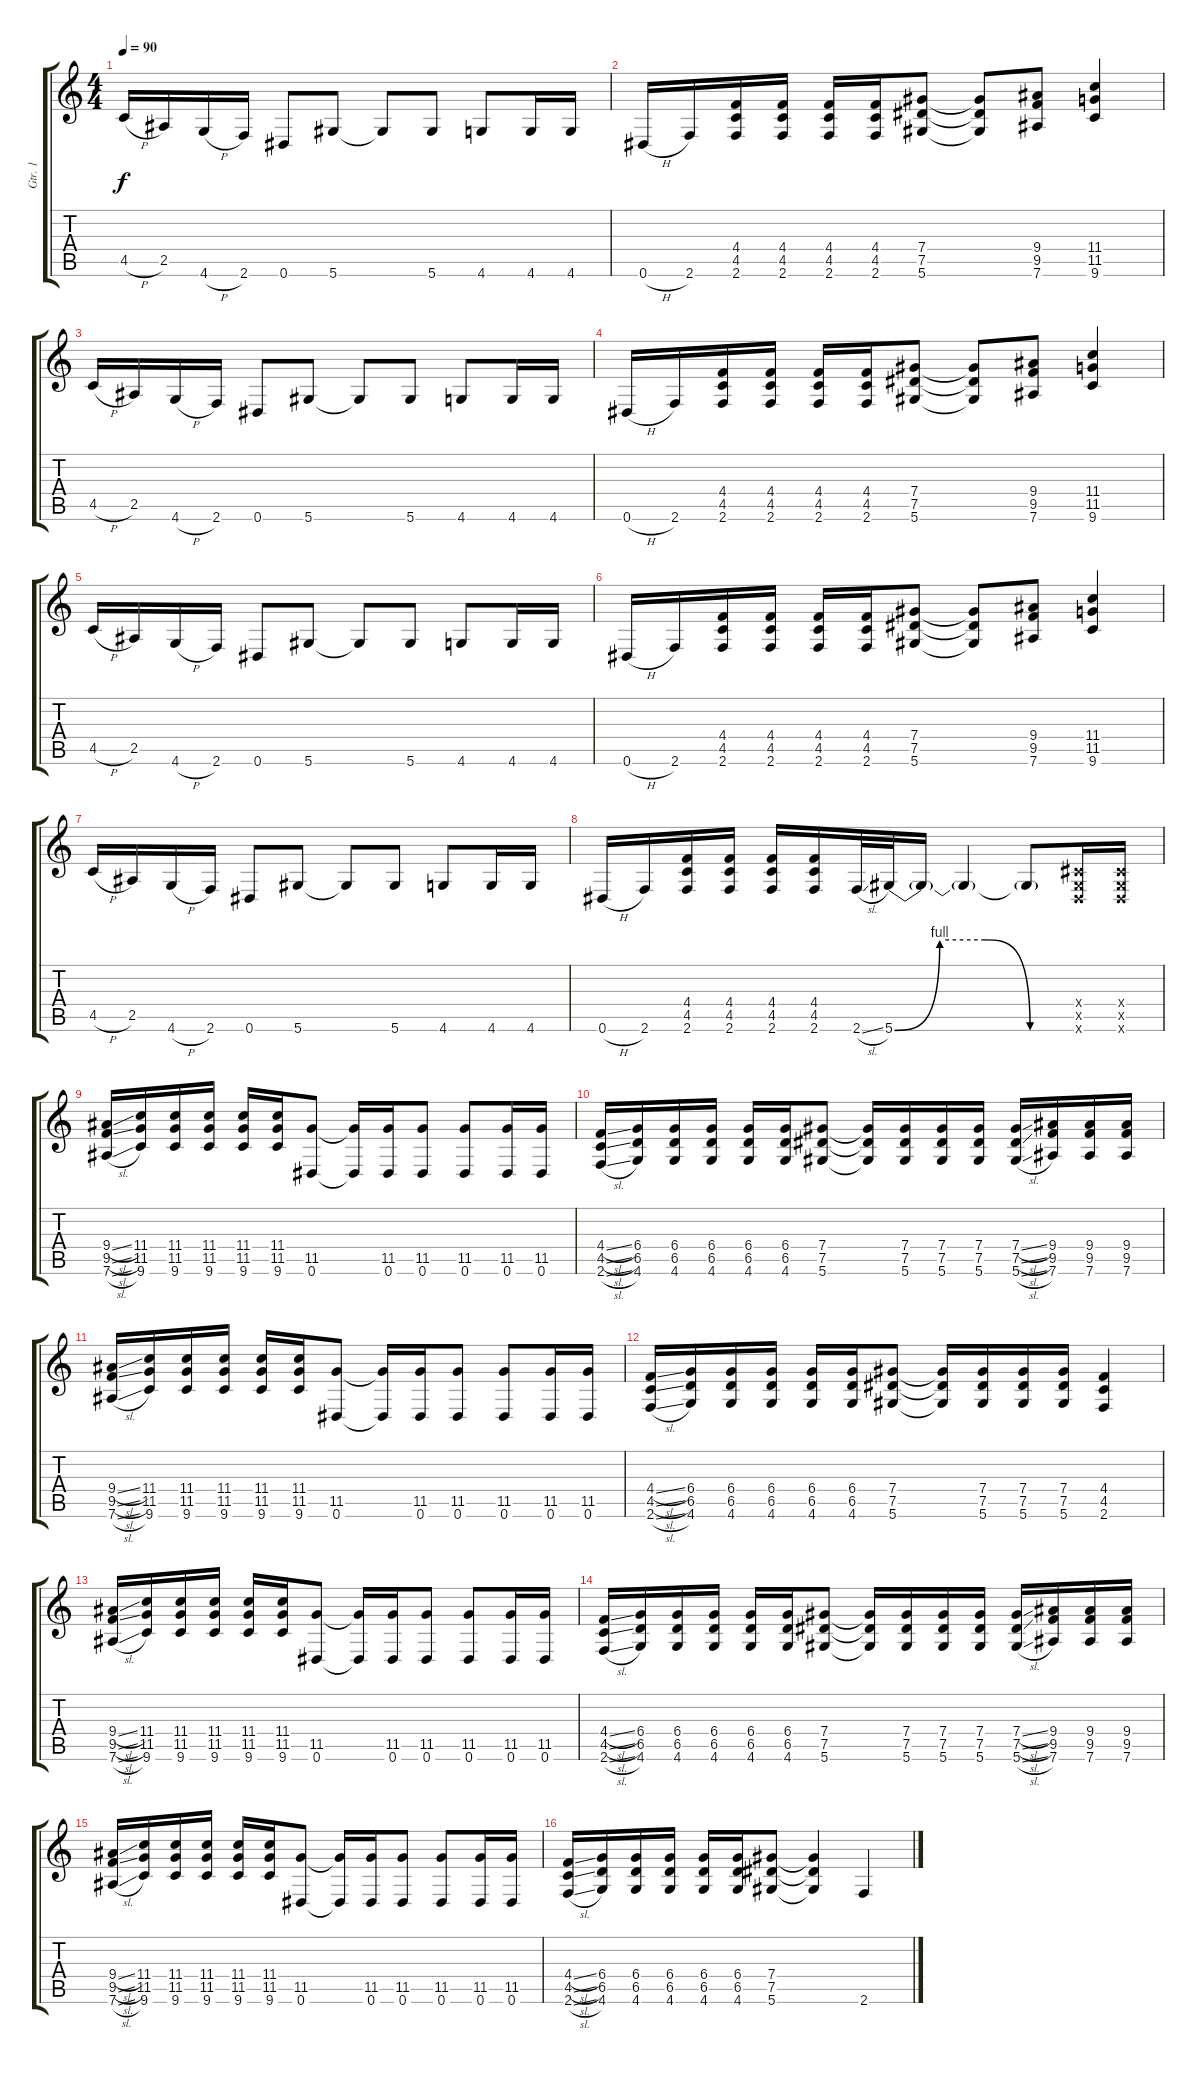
\track ("Gtr. 1" "Gtr. 1") {instrument distortionguitar}
\staff {score tabs}
\tuning (Eb4 Bb3 Gb3 Db3 Ab2 Eb2) {hide}
\ts (4 4)
\tempo 90
\clef g2
\ks c
4.5{h}.16{dy f} 2.5.16 4.6{h}.16 2.6.16 0.6.8 5.6.8 5.6{t}.8 5.6.8 4.6.8 4.6.16 4.6.16 |
0.6{h}.16 2.6.16 (4.4 4.5 2.6).16 (4.4 4.5 2.6).16 (4.4 4.5 2.6).16 (4.4 4.5 2.6).16 (7.4 7.5 5.6).8 (7.4{t} 7.5{t} 5.6{t}).8 (9.4 9.5 7.6).8 (11.4 11.5 9.6).4 |
4.5{h}.16 2.5.16 4.6{h}.16 2.6.16 0.6.8 5.6.8 5.6{t}.8 5.6.8 4.6.8 4.6.16 4.6.16 |
0.6{h}.16 2.6.16 (4.4 4.5 2.6).16 (4.4 4.5 2.6).16 (4.4 4.5 2.6).16 (4.4 4.5 2.6).16 (7.4 7.5 5.6).8 (7.4{t} 7.5{t} 5.6{t}).8 (9.4 9.5 7.6).8 (11.4 11.5 9.6).4 |
4.5{h}.16 2.5.16 4.6{h}.16 2.6.16 0.6.8 5.6.8 5.6{t}.8 5.6.8 4.6.8 4.6.16 4.6.16 |
0.6{h}.16 2.6.16 (4.4 4.5 2.6).16 (4.4 4.5 2.6).16 (4.4 4.5 2.6).16 (4.4 4.5 2.6).16 (7.4 7.5 5.6).8 (7.4{t} 7.5{t} 5.6{t}).8 (9.4 9.5 7.6).8 (11.4 11.5 9.6).4 |
4.5{h}.16 2.5.16 4.6{h}.16 2.6.16 0.6.8 5.6.8 5.6{t}.8 5.6.8 4.6.8 4.6.16 4.6.16 |
0.6{h}.16 2.6.16 (4.4 4.5 2.6).16 (4.4 4.5 2.6).16 (4.4 4.5 2.6).16 (4.4 4.5 2.6).16 2.6{sl}.32 5.6{be (custom 0 0 15 4 30 4 45 0 60 0)}.32 5.6{t}.16 5.6{t}.4 5.6{t}.8 (0.4{x} 0.5{x} 0.6{x}).16 (0.4{x} 0.5{x} 0.6{x}).16 |
(9.4{sl} 9.5{sl} 7.6{sl}).16 (11.4 11.5 9.6).16 (11.4 11.5 9.6).16 (11.4 11.5 9.6).16 (11.4 11.5 9.6).16 (11.4 11.5 9.6).16 (11.5 0.6).8 (11.5{t} 0.6{t}).16 (11.5 0.6).16 (11.5 0.6).8 (11.5 0.6).8 (11.5 0.6).16 (11.5 0.6).16 |
(4.4{sl} 4.5{sl} 2.6{sl}).16 (6.4 6.5 4.6).16 (6.4 6.5 4.6).16 (6.4 6.5 4.6).16 (6.4 6.5 4.6).16 (6.4 6.5 4.6).16 (7.4 7.5 5.6).8 (7.4{t} 7.5{t} 5.6{t}).16 (7.4 7.5 5.6).16 (7.4 7.5 5.6).16 (7.4 7.5 5.6).16 (7.4{sl} 7.5{sl} 5.6{sl}).16 (9.4 9.5 7.6).16 (9.4 9.5 7.6).16 (9.4 9.5 7.6).16 |
(9.4{sl} 9.5{sl} 7.6{sl}).16 (11.4 11.5 9.6).16 (11.4 11.5 9.6).16 (11.4 11.5 9.6).16 (11.4 11.5 9.6).16 (11.4 11.5 9.6).16 (11.5 0.6).8 (11.5{t} 0.6{t}).16 (11.5 0.6).16 (11.5 0.6).8 (11.5 0.6).8 (11.5 0.6).16 (11.5 0.6).16 |
(4.4{sl} 4.5{sl} 2.6{sl}).16 (6.4 6.5 4.6).16 (6.4 6.5 4.6).16 (6.4 6.5 4.6).16 (6.4 6.5 4.6).16 (6.4 6.5 4.6).16 (7.4 7.5 5.6).8 (7.4{t} 7.5{t} 5.6{t}).16 (7.4 7.5 5.6).16 (7.4 7.5 5.6).16 (7.4 7.5 5.6).16 (4.4 4.5 2.6).4 |
(9.4{sl} 9.5{sl} 7.6{sl}).16 (11.4 11.5 9.6).16 (11.4 11.5 9.6).16 (11.4 11.5 9.6).16 (11.4 11.5 9.6).16 (11.4 11.5 9.6).16 (11.5 0.6).8 (11.5{t} 0.6{t}).16 (11.5 0.6).16 (11.5 0.6).8 (11.5 0.6).8 (11.5 0.6).16 (11.5 0.6).16 |
(4.4{sl} 4.5{sl} 2.6{sl}).16 (6.4 6.5 4.6).16 (6.4 6.5 4.6).16 (6.4 6.5 4.6).16 (6.4 6.5 4.6).16 (6.4 6.5 4.6).16 (7.4 7.5 5.6).8 (7.4{t} 7.5{t} 5.6{t}).16 (7.4 7.5 5.6).16 (7.4 7.5 5.6).16 (7.4 7.5 5.6).16 (7.4{sl} 7.5{sl} 5.6{sl}).16 (9.4 9.5 7.6).16 (9.4 9.5 7.6).16 (9.4 9.5 7.6).16 |
(9.4{sl} 9.5{sl} 7.6{sl}).16 (11.4 11.5 9.6).16 (11.4 11.5 9.6).16 (11.4 11.5 9.6).16 (11.4 11.5 9.6).16 (11.4 11.5 9.6).16 (11.5 0.6).8 (11.5{t} 0.6{t}).16 (11.5 0.6).16 (11.5 0.6).8 (11.5 0.6).8 (11.5 0.6).16 (11.5 0.6).16 |
(4.4{sl} 4.5{sl} 2.6{sl}).16 (6.4 6.5 4.6).16 (6.4 6.5 4.6).16 (6.4 6.5 4.6).16 (6.4 6.5 4.6).16 (6.4 6.5 4.6).16 (7.4 7.5 5.6).8 (7.4{t} 7.5{t} 5.6{t}).4 2.6.4
